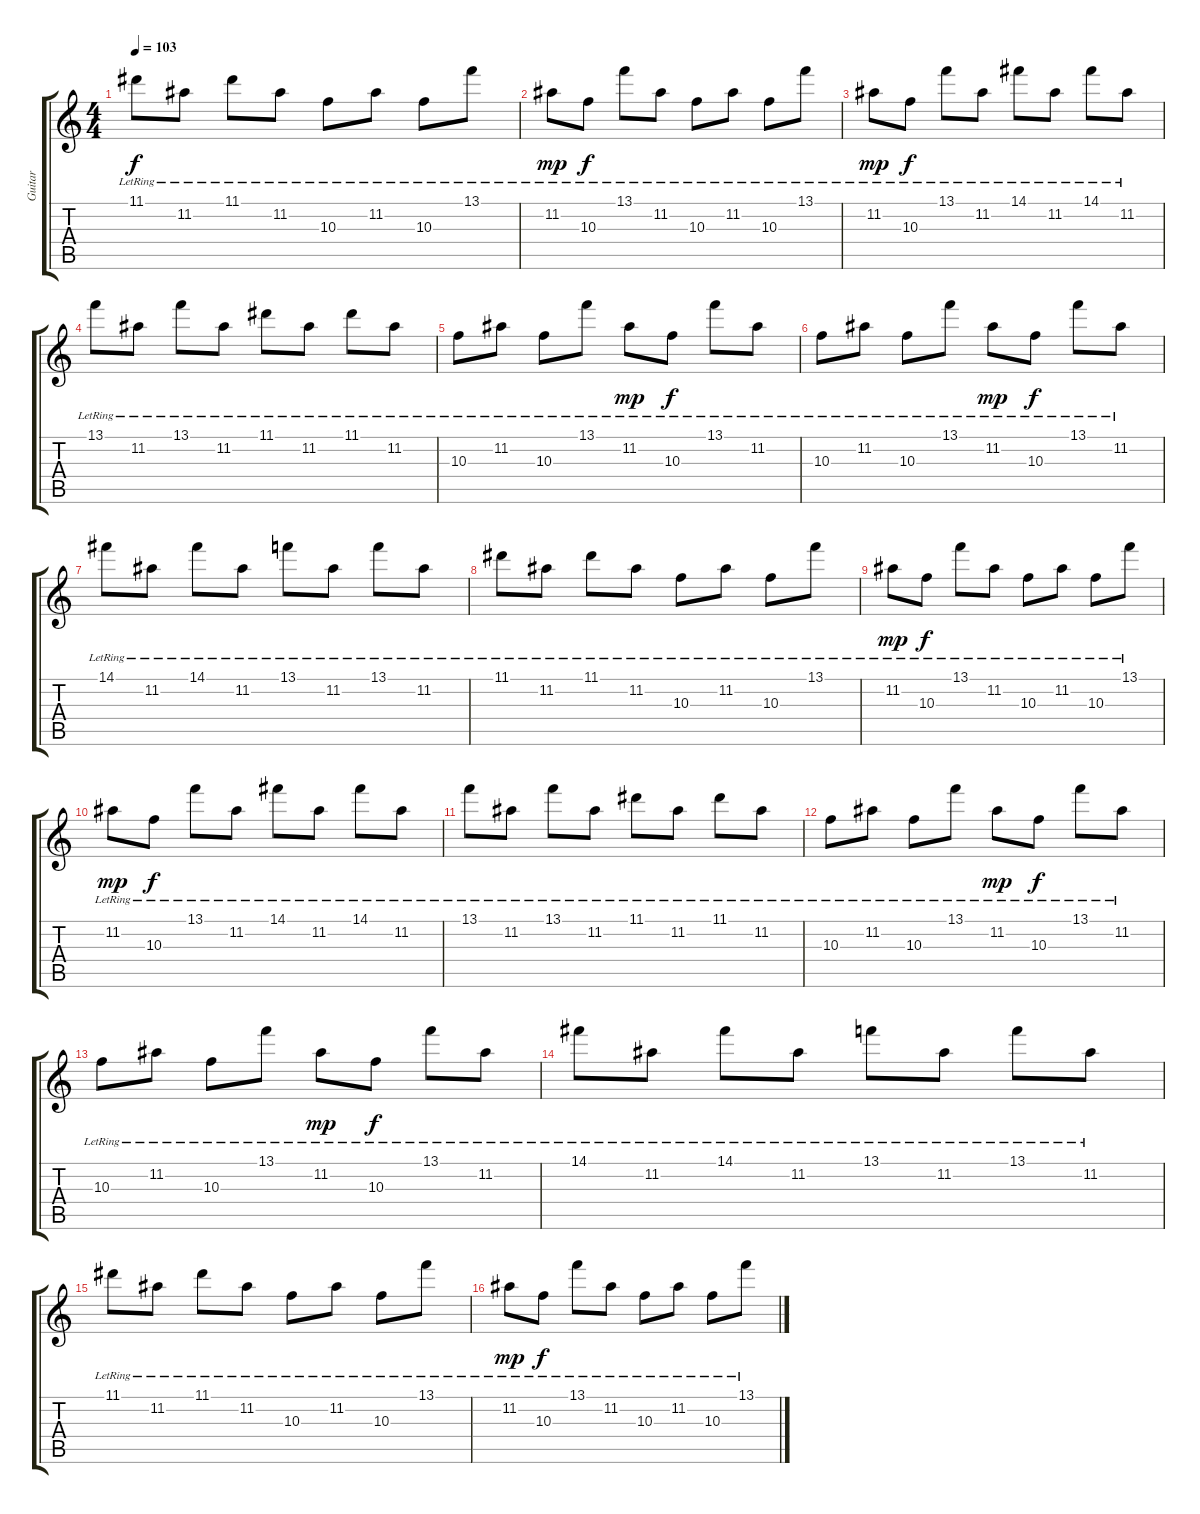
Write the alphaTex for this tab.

\track ("Guitar" "Guitar") {instrument electricguitarjazz}
\staff {score tabs}
\tuning (E4 B3 G3 D3 A2 E2) {hide}
\ts (4 4)
\tempo 103
\clef g2
\ks c
11.1{lr}.8{dy f} 11.2{lr}.8 11.1{lr}.8 11.2{lr}.8 10.3{lr}.8 11.2{lr}.8 10.3{lr}.8 13.1{lr}.8 |
11.2{lr}.8{dy mp} 10.3{lr}.8{dy f} 13.1{lr}.8 11.2{lr}.8 10.3{lr}.8 11.2{lr}.8 10.3{lr}.8 13.1{lr}.8 |
11.2{lr}.8{dy mp} 10.3{lr}.8{dy f} 13.1{lr}.8 11.2{lr}.8 14.1{lr}.8 11.2{lr}.8 14.1{lr}.8 11.2{lr}.8 |
13.1{lr}.8 11.2{lr}.8 13.1{lr}.8 11.2{lr}.8 11.1{lr}.8 11.2{lr}.8 11.1{lr}.8 11.2{lr}.8 |
10.3{lr}.8 11.2{lr}.8 10.3{lr}.8 13.1{lr}.8 11.2{lr}.8{dy mp} 10.3{lr}.8{dy f} 13.1{lr}.8 11.2{lr}.8 |
10.3{lr}.8 11.2{lr}.8 10.3{lr}.8 13.1{lr}.8 11.2{lr}.8{dy mp} 10.3{lr}.8{dy f} 13.1{lr}.8 11.2{lr}.8 |
14.1{lr}.8 11.2{lr}.8 14.1{lr}.8 11.2{lr}.8 13.1{lr}.8 11.2{lr}.8 13.1{lr}.8 11.2{lr}.8 |
11.1{lr}.8 11.2{lr}.8 11.1{lr}.8 11.2{lr}.8 10.3{lr}.8 11.2{lr}.8 10.3{lr}.8 13.1{lr}.8 |
11.2{lr}.8{dy mp} 10.3{lr}.8{dy f} 13.1{lr}.8 11.2{lr}.8 10.3{lr}.8 11.2{lr}.8 10.3{lr}.8 13.1{lr}.8 |
11.2{lr}.8{dy mp} 10.3{lr}.8{dy f} 13.1{lr}.8 11.2{lr}.8 14.1{lr}.8 11.2{lr}.8 14.1{lr}.8 11.2{lr}.8 |
13.1{lr}.8 11.2{lr}.8 13.1{lr}.8 11.2{lr}.8 11.1{lr}.8 11.2{lr}.8 11.1{lr}.8 11.2{lr}.8 |
10.3{lr}.8 11.2{lr}.8 10.3{lr}.8 13.1{lr}.8 11.2{lr}.8{dy mp} 10.3{lr}.8{dy f} 13.1{lr}.8 11.2{lr}.8 |
10.3{lr}.8 11.2{lr}.8 10.3{lr}.8 13.1{lr}.8 11.2{lr}.8{dy mp} 10.3{lr}.8{dy f} 13.1{lr}.8 11.2{lr}.8 |
14.1{lr}.8 11.2{lr}.8 14.1{lr}.8 11.2{lr}.8 13.1{lr}.8 11.2{lr}.8 13.1{lr}.8 11.2{lr}.8 |
11.1{lr}.8 11.2{lr}.8 11.1{lr}.8 11.2{lr}.8 10.3{lr}.8 11.2{lr}.8 10.3{lr}.8 13.1{lr}.8 |
11.2{lr}.8{dy mp} 10.3{lr}.8{dy f} 13.1{lr}.8 11.2{lr}.8 10.3{lr}.8 11.2{lr}.8 10.3{lr}.8 13.1{lr}.8
